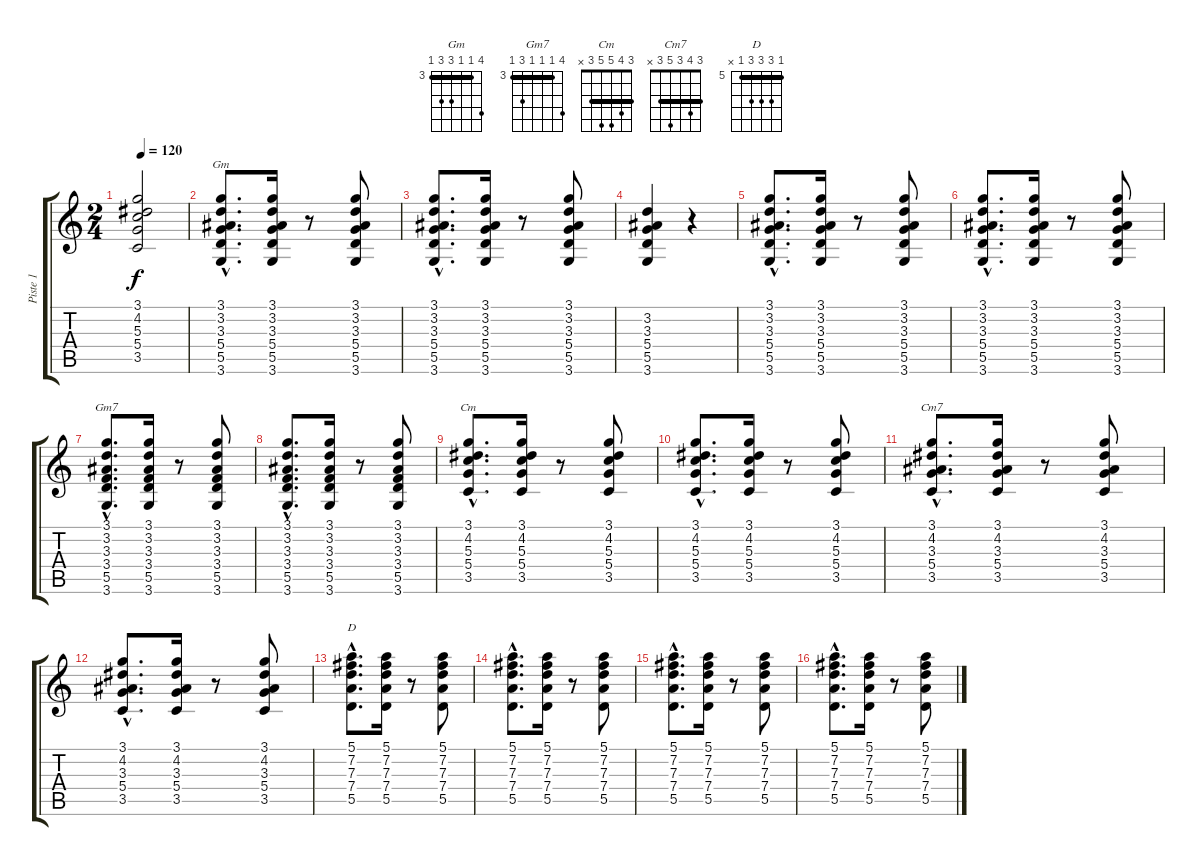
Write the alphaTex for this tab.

\track ("Piste 1" "Piste 1") {instrument acousticguitarsteel}
\staff {score tabs}
\tuning (E4 B3 G3 D3 A2 E2) {hide}
\chord ("Gm" 6 3 3 5 5 3) {firstfret 3 barre 3}
\chord ("Gm7" 6 3 3 3 5 3) {firstfret 3 barre 3}
\chord ("Cm" 3 4 5 5 3 x) {barre 3}
\chord ("Cm7" 3 4 3 5 3 x) {barre 3}
\chord ("D" 5 7 7 7 5 x) {firstfret 5 barre 5}
\ts (2 4)
\tempo 120
\clef g2
\ks c
(3.1 4.2 5.3 5.4 3.5).2{dy f} |
(3.1{hac} 3.2{hac} 3.3{hac} 5.4{hac} 5.5{hac} 3.6{hac}).8{d ch "Gm"} (3.1 3.2 3.3 5.4 5.5 3.6).16 r.8 (3.1 3.2 3.3 5.4 5.5 3.6).8 |
(3.1{hac} 3.2{hac} 3.3{hac} 5.4{hac} 5.5{hac} 3.6{hac}).8{d} (3.1 3.2 3.3 5.4 5.5 3.6).16 r.8 (3.1 3.2 3.3 5.4 5.5 3.6).8 |
(3.2 3.3 5.4 5.5 3.6).4 r.4 |
(3.1{hac} 3.2{hac} 3.3{hac} 5.4{hac} 5.5{hac} 3.6{hac}).8{d} (3.1 3.2 3.3 5.4 5.5 3.6).16 r.8 (3.1 3.2 3.3 5.4 5.5 3.6).8 |
(3.1{hac} 3.2{hac} 3.3{hac} 5.4{hac} 5.5{hac} 3.6{hac}).8{d} (3.1 3.2 3.3 5.4 5.5 3.6).16 r.8 (3.1 3.2 3.3 5.4 5.5 3.6).8 |
(3.1{hac} 3.2{hac} 3.3{hac} 3.4{hac} 5.5{hac} 3.6{hac}).8{d ch "Gm7"} (3.1 3.2 3.3 3.4 5.5 3.6).16 r.8 (3.1 3.2 3.3 3.4 5.5 3.6).8 |
(3.1{hac} 3.2{hac} 3.3{hac} 3.4{hac} 5.5{hac} 3.6{hac}).8{d} (3.1 3.2 3.3 3.4 5.5 3.6).16 r.8 (3.1 3.2 3.3 3.4 5.5 3.6).8 |
(3.1{hac} 4.2{hac} 5.3{hac} 5.4{hac} 3.5{hac}).8{d ch "Cm"} (3.1 4.2 5.3 5.4 3.5).16 r.8 (3.1 4.2 5.3 5.4 3.5).8 |
(3.1{hac} 4.2{hac} 5.3{hac} 5.4{hac} 3.5{hac}).8{d} (3.1 4.2 5.3 5.4 3.5).16 r.8 (3.1 4.2 5.3 5.4 3.5).8 |
(3.1{hac} 4.2{hac} 3.3{hac} 5.4{hac} 3.5{hac}).8{d ch "Cm7"} (3.1 4.2 3.3 5.4 3.5).16 r.8 (3.1 4.2 3.3 5.4 3.5).8 |
(3.1{hac} 4.2{hac} 3.3{hac} 5.4{hac} 3.5{hac}).8{d} (3.1 4.2 3.3 5.4 3.5).16 r.8 (3.1 4.2 3.3 5.4 3.5).8 |
(5.1{hac} 7.2{hac} 7.3{hac} 7.4{hac} 5.5{hac}).8{d ch "D"} (5.1 7.2 7.3 7.4 5.5).16 r.8 (5.1 7.2 7.3 7.4 5.5).8 |
(5.1{hac} 7.2{hac} 7.3{hac} 7.4{hac} 5.5{hac}).8{d} (5.1 7.2 7.3 7.4 5.5).16 r.8 (5.1 7.2 7.3 7.4 5.5).8 |
(5.1{hac} 7.2{hac} 7.3{hac} 7.4{hac} 5.5{hac}).8{d} (5.1 7.2 7.3 7.4 5.5).16 r.8 (5.1 7.2 7.3 7.4 5.5).8 |
(5.1{hac} 7.2{hac} 7.3{hac} 7.4{hac} 5.5{hac}).8{d} (5.1 7.2 7.3 7.4 5.5).16 r.8 (5.1 7.2 7.3 7.4 5.5).8
